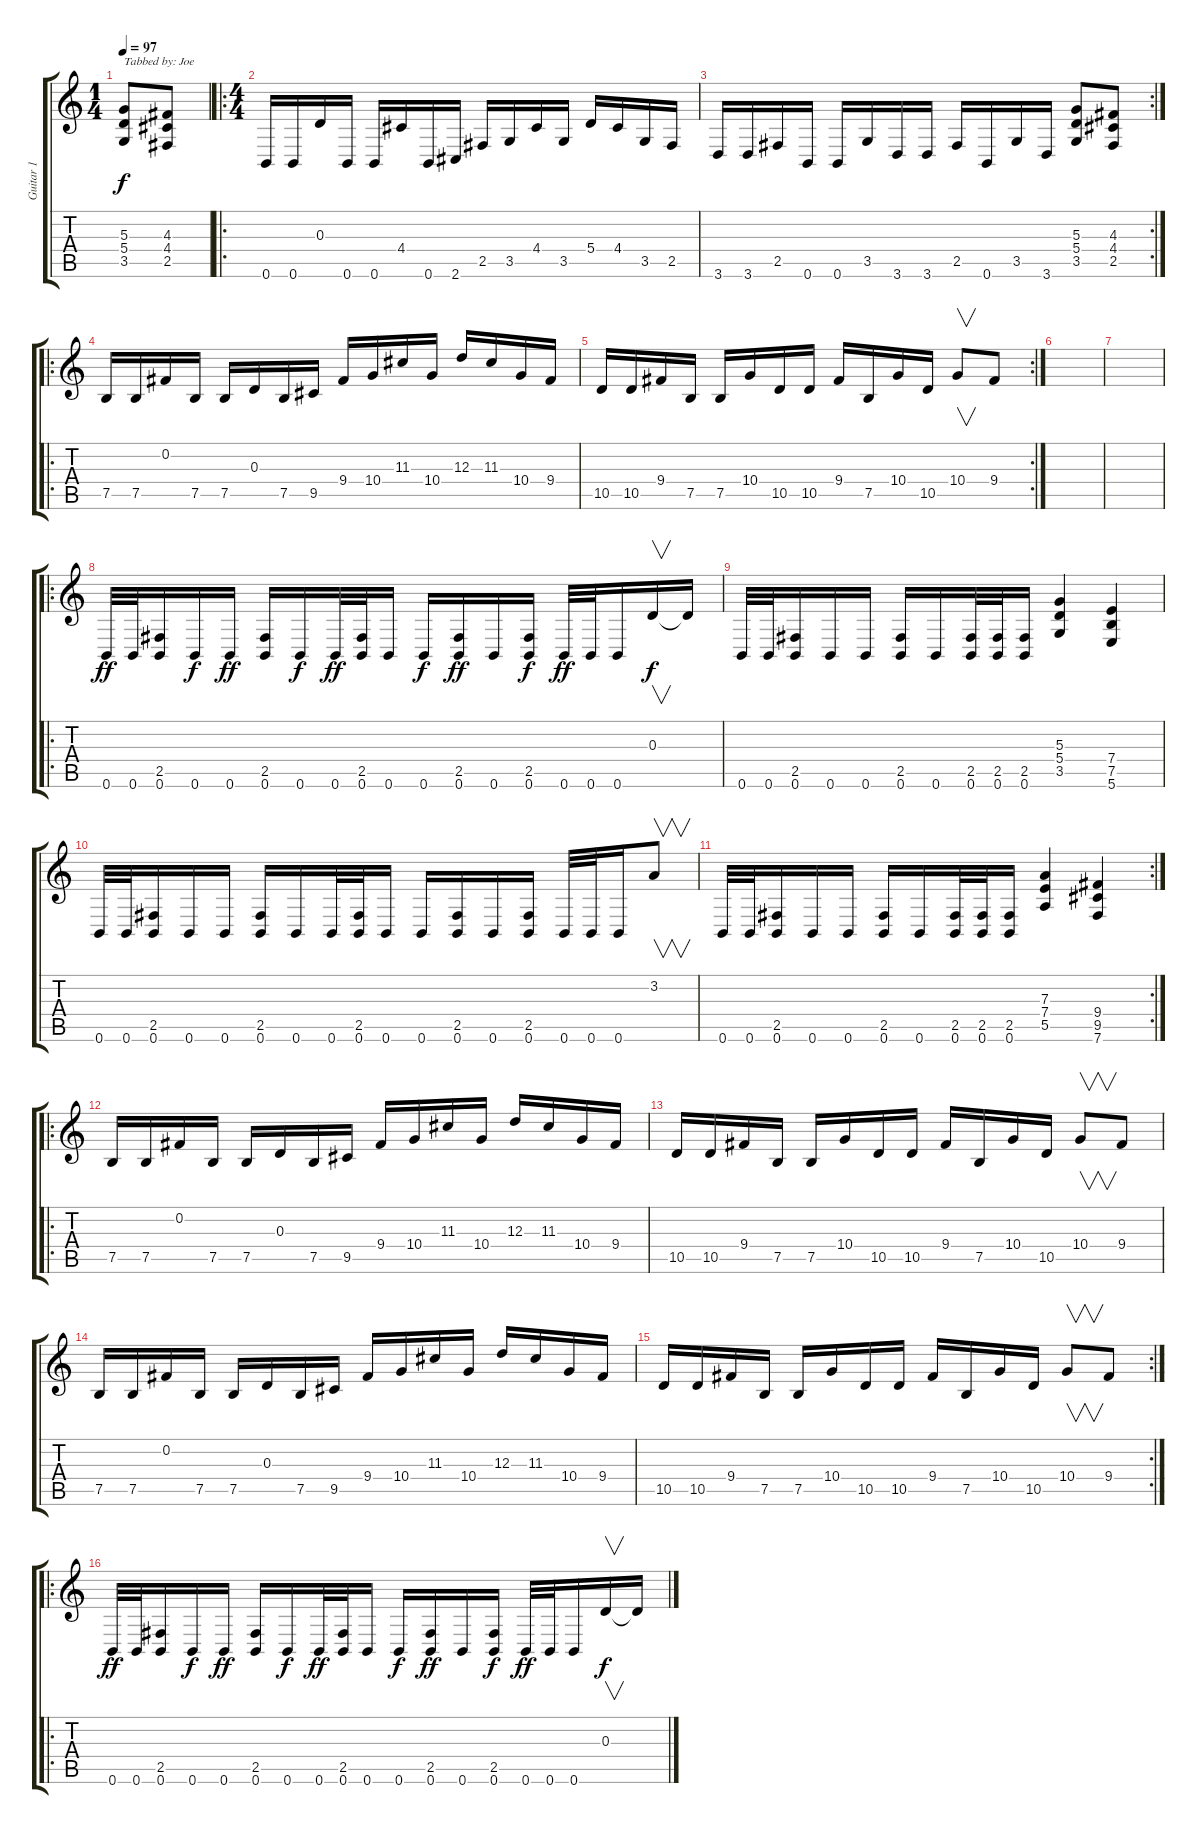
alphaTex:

\track ("Guitar 1" "Guitar 1") {instrument overdrivenguitar}
\staff {score tabs}
\tuning (B3 Gb3 D3 A2 E2 B1) {hide}
\ts (1 4)
\tempo 97
\clef g2
\ks c
(5.3 5.4 3.5).8{txt "Tabbed by: Joe" dy f instrument overdrivenguitar} (4.3 4.4 2.5).8 |
\ro
\ts (4 4)
0.6.16 0.6.16 0.3.16 0.6.16 0.6.16 4.4.16 0.6.16 2.6.16 2.5.16 3.5.16 4.4.16 3.5.16 5.4.16 4.4.16 3.5.16 2.5.16 |
\rc 2
3.6.16 3.6.16 2.5.16 0.6.16 0.6.16 3.5.16 3.6.16 3.6.16 2.5.16 0.6.16 3.5.16 3.6.16 (5.3 5.4 3.5).8 (4.3 4.4 2.5).8 |
\ro
7.5.16 7.5.16 0.2.16 7.5.16 7.5.16 0.3.16 7.5.16 9.5.16 9.4.16 10.4.16 11.3.16 10.4.16 12.3.16 11.3.16 10.4.16 9.4.16 |
\rc 2
10.5.16 10.5.16 9.4.16 7.5.16 7.5.16 10.4.16 10.5.16 10.5.16 9.4.16 7.5.16 10.4.16 10.5.16 10.4.8{v} 9.4.8 |
|
|
\ro
0.6.32{dy ff} 0.6.32 (2.5 0.6).16 0.6.16{dy f} 0.6.16{dy ff} (2.5 0.6).16 0.6.16{dy f} 0.6.32{dy ff} (2.5 0.6).32 0.6.16 0.6.16{dy f} (2.5 0.6).16{dy ff} 0.6.16 (2.5 0.6).16{dy f} 0.6.32{dy ff} 0.6.32 0.6.16 0.3.16{v dy f} 0.3{t}.16 |
0.6.32 0.6.32 (2.5 0.6).16 0.6.16 0.6.16 (2.5 0.6).16 0.6.16 (2.5 0.6).32 (2.5 0.6).32 (2.5 0.6).16 (5.3 5.4 3.5).4 (7.4 7.5 5.6).4 |
0.6.32 0.6.32 (2.5 0.6).16 0.6.16 0.6.16 (2.5 0.6).16 0.6.16 0.6.32 (2.5 0.6).32 0.6.16 0.6.16 (2.5 0.6).16 0.6.16 (2.5 0.6).16 0.6.32 0.6.32 0.6.16 3.2.8{v} |
\rc 2
0.6.32 0.6.32 (2.5 0.6).16 0.6.16 0.6.16 (2.5 0.6).16 0.6.16 (2.5 0.6).32 (2.5 0.6).32 (2.5 0.6).16 (7.3 7.4 5.5).4 (9.4 9.5 7.6).4 |
\ro
7.5.16 7.5.16 0.2.16 7.5.16 7.5.16 0.3.16 7.5.16 9.5.16 9.4.16 10.4.16 11.3.16 10.4.16 12.3.16 11.3.16 10.4.16 9.4.16 |
10.5.16 10.5.16 9.4.16 7.5.16 7.5.16 10.4.16 10.5.16 10.5.16 9.4.16 7.5.16 10.4.16 10.5.16 10.4.8{v} 9.4.8 |
7.5.16 7.5.16 0.2.16 7.5.16 7.5.16 0.3.16 7.5.16 9.5.16 9.4.16 10.4.16 11.3.16 10.4.16 12.3.16 11.3.16 10.4.16 9.4.16 |
\rc 2
10.5.16 10.5.16 9.4.16 7.5.16 7.5.16 10.4.16 10.5.16 10.5.16 9.4.16 7.5.16 10.4.16 10.5.16 10.4.8{v} 9.4.8 |
\ro
0.6.32{dy ff} 0.6.32 (2.5 0.6).16 0.6.16{dy f} 0.6.16{dy ff} (2.5 0.6).16 0.6.16{dy f} 0.6.32{dy ff} (2.5 0.6).32 0.6.16 0.6.16{dy f} (2.5 0.6).16{dy ff} 0.6.16 (2.5 0.6).16{dy f} 0.6.32{dy ff} 0.6.32 0.6.16 0.3.16{v dy f} 0.3{t}.16
